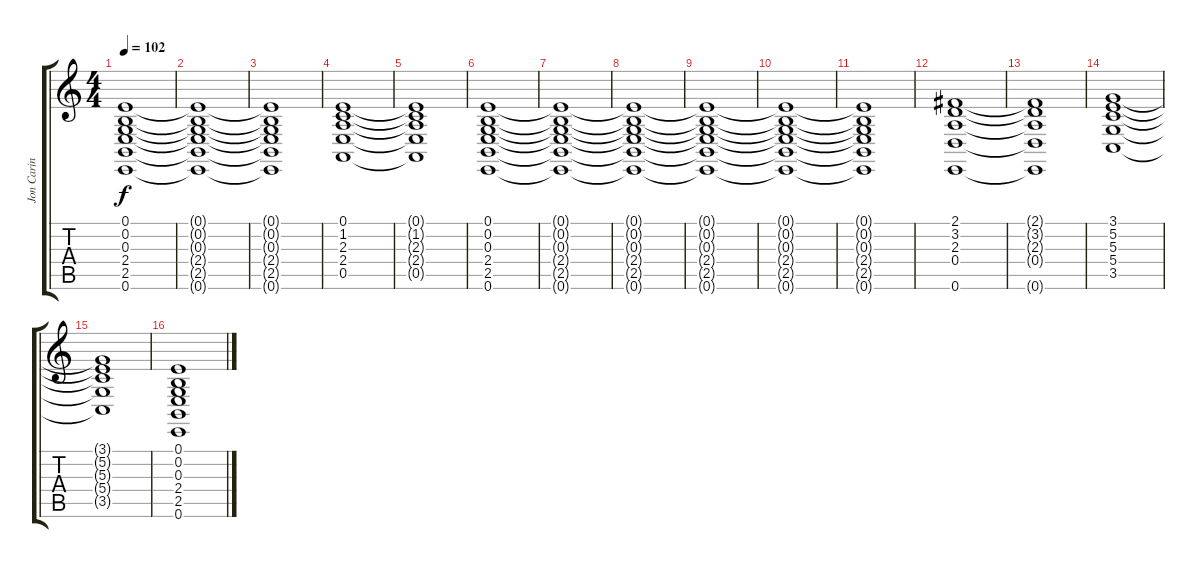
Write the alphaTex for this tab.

\track ("Jon Carin" "Jon Carin") {instrument pad3polysynth}
\staff {score tabs}
\tuning (E4 B3 G3 D3 A2 E2) {hide}
\ts (4 4)
\tempo 102
\clef g2
\ks c
(0.1{t} 0.2{t} 0.3{t} 2.4{t} 2.5{t} 0.6{t}).1{dy f} |
(0.1{t} 0.2{t} 0.3{t} 2.4{t} 2.5{t} 0.6{t}).1 |
(0.1{t} 0.2{t} 0.3{t} 2.4{t} 2.5{t} 0.6{t}).1 |
(0.1 1.2 2.3 2.4 0.5).1 |
(0.1{t} 1.2{t} 2.3{t} 2.4{t} 0.5{t}).1 |
(0.1 0.2 0.3 2.4 2.5 0.6).1 |
(0.1{t} 0.2{t} 0.3{t} 2.4{t} 2.5{t} 0.6{t}).1 |
(0.1{t} 0.2{t} 0.3{t} 2.4{t} 2.5{t} 0.6{t}).1 |
(0.1{t} 0.2{t} 0.3{t} 2.4{t} 2.5{t} 0.6{t}).1 |
(0.1{t} 0.2{t} 0.3{t} 2.4{t} 2.5{t} 0.6{t}).1 |
(0.1{t} 0.2{t} 0.3{t} 2.4{t} 2.5{t} 0.6{t}).1 |
(2.1 3.2 2.3 0.4 0.6).1 |
(2.1{t} 3.2{t} 2.3{t} 0.4{t} 0.6{t}).1 |
(3.1 5.2 5.3 5.4 3.5).1 |
(3.1{t} 5.2{t} 5.3{t} 5.4{t} 3.5{t}).1 |
(0.1 0.2 0.3 2.4 2.5 0.6).1
